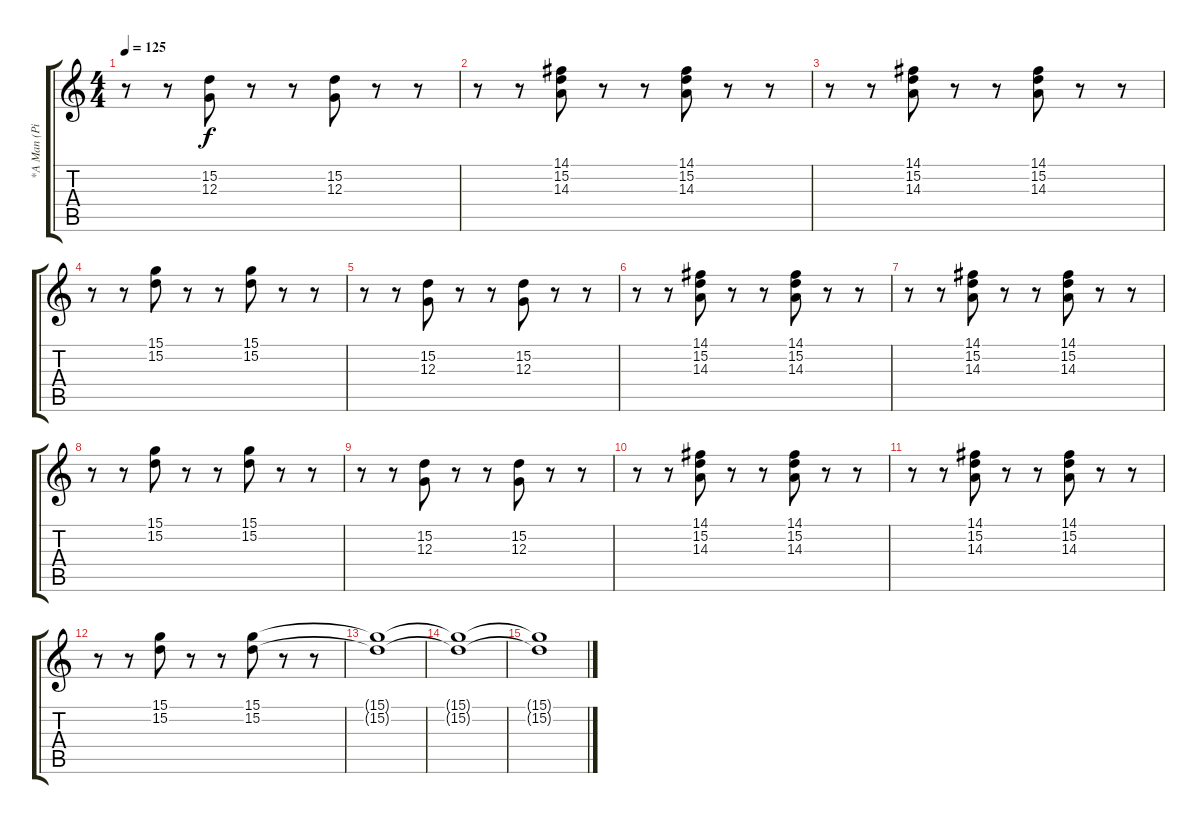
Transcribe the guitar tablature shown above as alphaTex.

\track ("*A Man (Piano)" "*A Man (Pi") {instrument acousticgrandpiano}
\staff {score tabs}
\tuning (E4 B3 G3 D3 A2 E2) {hide}
\ts (4 4)
\tempo 125
\clef g2
\ks c
r.8{dy f} r.8 (15.2 12.3).8 r.8 r.8 (15.2 12.3).8 r.8 r.8 |
r.8 r.8 (14.1 15.2 14.3).8 r.8 r.8 (14.1 15.2 14.3).8 r.8 r.8 |
r.8 r.8 (14.1 15.2 14.3).8 r.8 r.8 (14.1 15.2 14.3).8 r.8 r.8 |
r.8 r.8 (15.1 15.2).8 r.8 r.8 (15.1 15.2).8 r.8 r.8 |
r.8 r.8 (15.2 12.3).8 r.8 r.8 (15.2 12.3).8 r.8 r.8 |
r.8 r.8 (14.1 15.2 14.3).8 r.8 r.8 (14.1 15.2 14.3).8 r.8 r.8 |
r.8 r.8 (14.1 15.2 14.3).8 r.8 r.8 (14.1 15.2 14.3).8 r.8 r.8 |
r.8 r.8 (15.1 15.2).8 r.8 r.8 (15.1 15.2).8 r.8 r.8 |
r.8 r.8 (15.2 12.3).8 r.8 r.8 (15.2 12.3).8 r.8 r.8 |
r.8 r.8 (14.1 15.2 14.3).8 r.8 r.8 (14.1 15.2 14.3).8 r.8 r.8 |
r.8 r.8 (14.1 15.2 14.3).8 r.8 r.8 (14.1 15.2 14.3).8 r.8 r.8 |
r.8 r.8 (15.1 15.2).8 r.8 r.8 (15.1 15.2).8 r.8 r.8 |
(15.1{t} 15.2{t}).1 |
(15.1{t} 15.2{t}).1 |
(15.1{t} 15.2{t}).1
